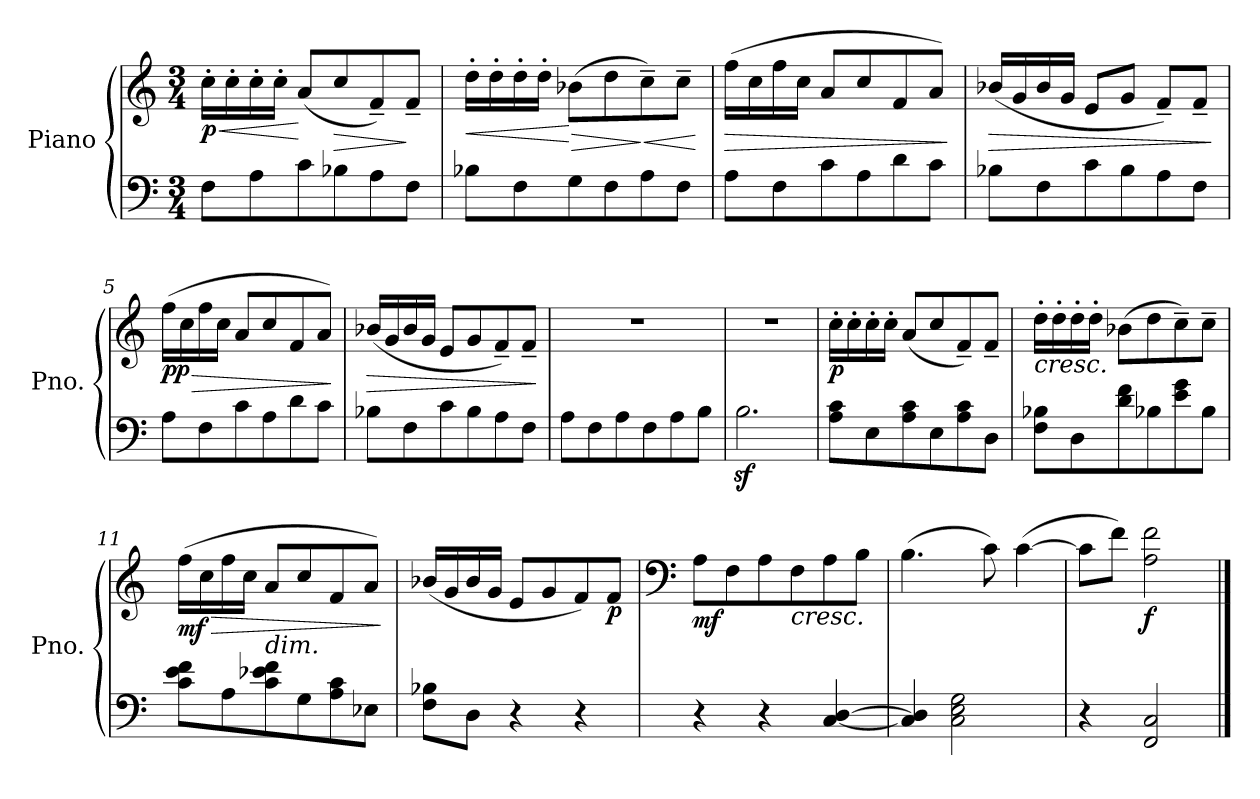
**kern	**kern	**dynam
*part1	*part1	*part1
*staff2	*staff1	*staff1/2
*I"Piano	*	*
*I'Pno.	*	*
*clefF4	*clefG2	*
*k[]	*k[]	*
*M3/4	*M3/4	*
*MM120	*MM120	*
=1	=1	=1
!	!	!LO:HP:b
!	!	!LO:DY:n=1:b
8F\L	16cc'\LL	< p
.	16cc'\	.
8A\	16cc'\	.
.	16cc'\JJ	.
8c\	(<8a/L	[
!	!	!LO:HP:b
8B-X\	8cc/	>
8A\	8f~/)	.
8F\J	8f~/J	]
=2	=2	=2
!	!	!LO:HP:b
8B-X\L	16dd'\LL	<
.	16dd'\	.
8F\	16dd'\	.
.	16dd'\JJ	.
!	!	!LO:HP:n=1:b
8G\	(>8b-X\L	[ >
8F\	8dd\	.
!	!	!LO:HP:n=1:b
8A\	8cc~\)	] <
8F\J	8cc~\J	.
.	.	[
=3	=3	=3
!	!	!LO:HP:b
8A\L	(>16ff\LL	>
.	16cc\	.
8F\	16ff\	.
.	16cc\JJ	.
8c\	8a/L	.
8A\	8cc/	.
8d\	8f/	.
8c\J	8a/J)	.
.	.	]
=4	=4	=4
!	!	!LO:HP:b
8B-X\L	(<16b-X/LL	>
.	16g/	.
8F\	16b-/	.
.	16g/JJ	.
8c\	8e/L	.
8B-\	8g/J	.
8A\	8f~/L)	.
8F\J	8f~/J	.
.	.	]
=5	=5	=5
!	!	!LO:HP:b
!	!	!LO:DY:n=1:b
8A\L	(>16ff\LL	> pp
.	16cc\	.
8F\	16ff\	.
.	16cc\JJ	.
8c\	8a/L	.
8A\	8cc/	.
8d\	8f/	.
8c\J	8a/J)	.
.	.	]
!!LO:LB:g=z
=6	=6	=6
!	!	!LO:HP:b
8B-X\L	(<16b-X/LL	>
.	16g/	.
8F\	16b-/	.
.	16g/JJ	.
8c\	8e/L	.
8B-\	8g/	.
8A\	8f~/)	.
8F\J	8f~/J	.
.	.	]
=7	=7	=7
8A\L	2.r	.
8F\	.	.
8A\	.	.
8F\	.	.
8A\	.	.
8B\J	.	.
=8	=8	=8
2.Bz>\	2.r	.
=9	=9	=9
!	!	!LO:DY:b
8A\ 8c\L	16cc'\LL	p
.	16cc'\	.
8E\	16cc'\	.
.	16cc'\JJ	.
8A\ 8c\	(<8a/L	.
8E\	8cc/	.
8A\ 8c\	8f~/)	.
8D\J	8f~/J	.
=10	=10	=10
!	!LO:TX:b:i:t=cresc.	!
8F\ 8B-X\L	16dd'\LL	.
.	16dd'\	.
8D\	16dd'\	.
.	16dd'\JJ	.
8d\ 8f\	(>8b-X\L	.
8B-X\	8dd\	.
8e\ 8g\	8cc~\)	.
8B-\J	8cc~\J	.
!!LO:LB:g=z
=11	=11	=11
!	!	!LO:HP:b
!	!	!LO:DY:n=1:b
8c\ 8e\ 8f\L	(>16ff\LL	> mf
.	16cc\	.
8A\	16ff\	.
.	16cc\JJ	.
!	!LO:TX:b:i:t=dim.	!
8c\ 8e-X\ 8f\	8a/L	.
8G\	8cc/	.
8A\ 8c\	8f/	.
8E-X\J	8a/J)	.
.	.	]
=12	=12	=12
8F\ 8B-X\L	(<16b-X/LL	.
.	16g/	.
8D\J	16b-/	.
.	16g/JJ	.
4r	8e/L	.
.	8g/	.
4r	8f/)	.
!	!	!LO:DY:b
.	8f/J	p
=13	=13	=13
*	*clefF4	*
!	!	!LO:DY:b
4r	8A\L	mf
.	8F\	.
4r	8A\	.
!	!LO:TX:b:i:t=cresc.	!
.	8F\	.
[4C/ [4D/	8A\	.
.	8B\J	.
=14	=14	=14
4C/] 4D/]	(>4.B\	.
2C\ 2E\ 2G\	.	.
.	8c\)	.
.	(>[4c\	.
=15	=15	=15
4r	8c\L]	.
.	8f\J)	.
!	!	!LO:DY:b
2FF/ 2C/	2A\ 2f\	f
==	==	==
*-	*-	*-
